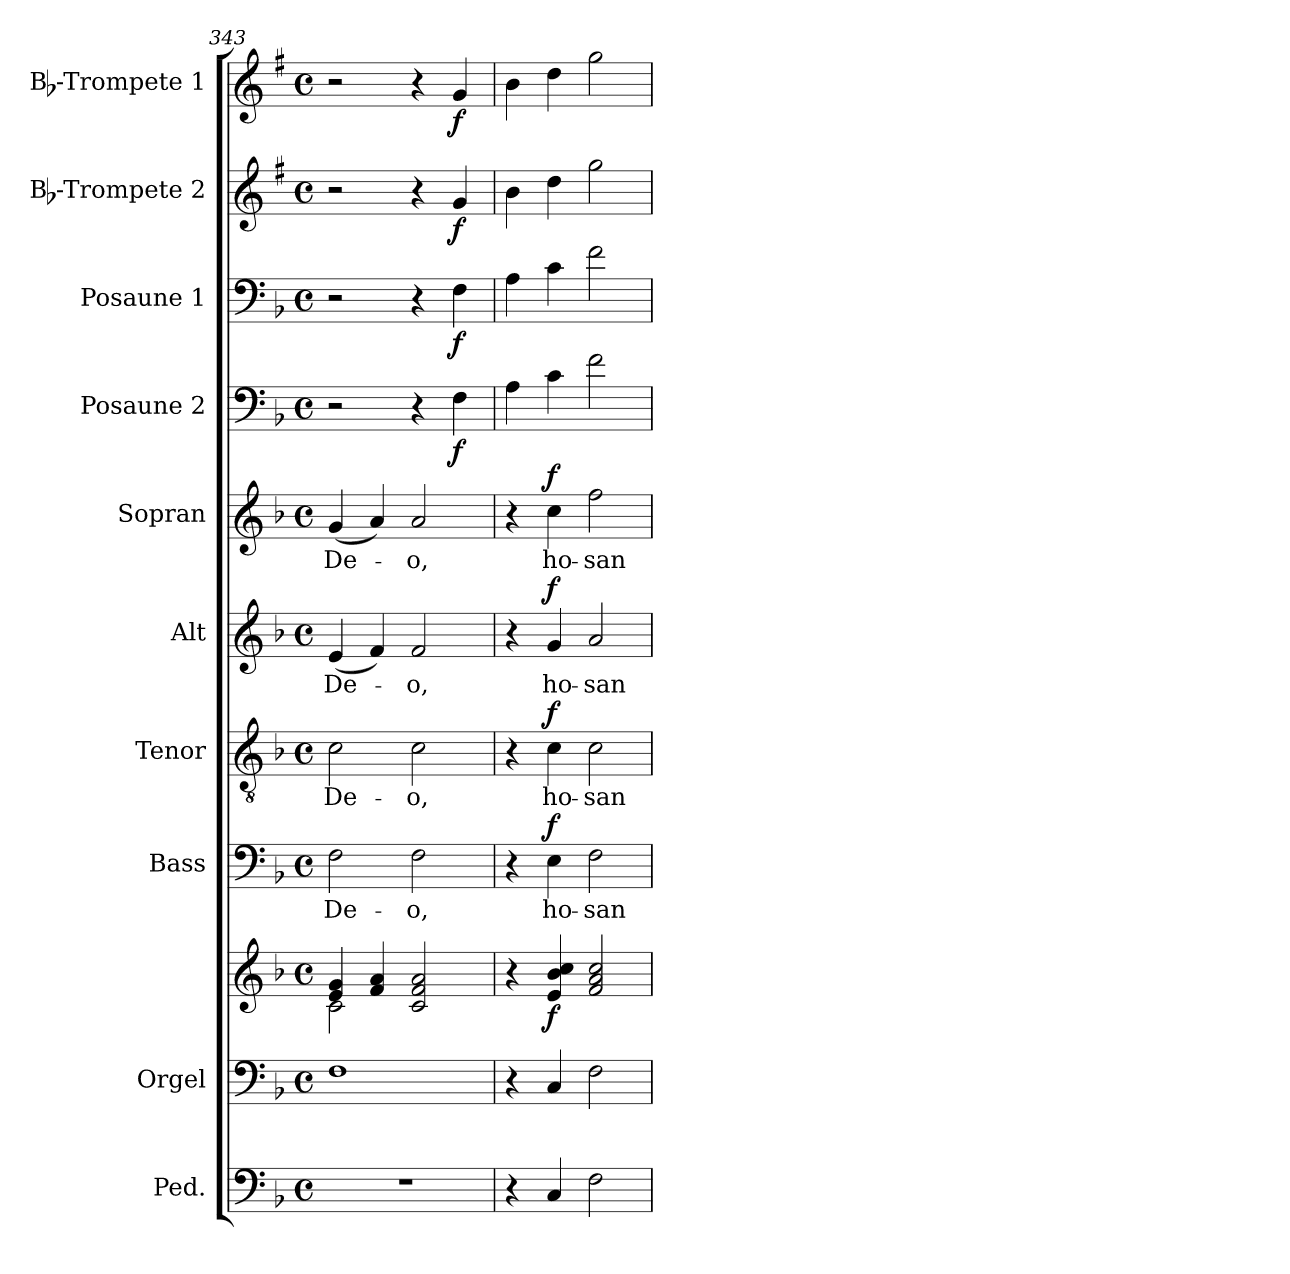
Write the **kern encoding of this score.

**kern	**kern	**kern	**dynam	**kern	**text	**dynam	**kern	**text	**dynam	**kern	**text	**dynam	**kern	**text	**dynam	**kern	**dynam	**kern	**dynam	**kern	**dynam	**kern	**dynam
*part10	*part9	*part9	*part9	*part8	*part8	*part8	*part7	*part7	*part7	*part6	*part6	*part6	*part5	*part5	*part5	*part4	*part4	*part3	*part3	*part2	*part2	*part1	*part1
*staff11	*staff10	*staff9	*staff9/10	*staff8	*staff8	*staff8	*staff7	*staff7	*staff7	*staff6	*staff6	*staff6	*staff5	*staff5	*staff5	*staff4	*staff4	*staff3	*staff3	*staff2	*staff2	*staff1	*staff1
*I"Ped.	*I"Orgel	*	*	*I"Bass	*	*	*I"Tenor	*	*	*I"Alt	*	*	*I"Sopran	*	*	*I"Posaune 2	*	*I"Posaune 1	*	*I"Bb-Trompete 2	*	*I"Bb-Trompete 1	*
*	*I'Org.	*	*	*I'B.	*	*	*I'T.	*	*	*I'A.	*	*	*I'S.	*	*	*I'Pos. 2	*	*I'Pos. 1	*	*I'Bb Trp. 2	*	*I'Bb Trp. 1	*
*clefF4	*clefF4	*clefG2	*	*clefF4	*	*	*clefGv2	*	*	*clefG2	*	*	*clefG2	*	*	*clefF4	*	*clefF4	*	*clefG2	*	*clefG2	*
*ITrd7c12	*	*	*	*	*	*	*	*	*	*	*	*	*	*	*	*	*	*	*	*ITrd1c2	*	*ITrd1c2	*
*k[b-]	*k[b-]	*k[b-]	*	*k[b-]	*	*	*k[b-]	*	*	*k[b-]	*	*	*k[b-]	*	*	*k[b-]	*	*k[b-]	*	*k[b-]	*	*k[b-]	*
*F:	*F:	*F:	*	*F:	*	*	*F:	*	*	*F:	*	*	*F:	*	*	*F:	*	*F:	*	*F:	*	*F:	*
*M4/4	*M4/4	*M4/4	*	*M4/4	*	*	*M4/4	*	*	*M4/4	*	*	*M4/4	*	*	*M4/4	*	*M4/4	*	*M4/4	*	*M4/4	*
*met(c)	*met(c)	*met(c)	*	*met(c)	*	*	*met(c)	*	*	*met(c)	*	*	*met(c)	*	*	*met(c)	*	*met(c)	*	*met(c)	*	*met(c)	*
=343	=343	=343	=343	=343	=343	=343	=343	=343	=343	=343	=343	=343	=343	=343	=343	=343	=343	=343	=343	=343	=343	=343	=343
*	*	*^	*	*	*	*	*	*	*	*	*	*	*	*	*	*	*	*	*	*	*	*	*
!	!	!	!	!	!	!LO:LY:b	!	!	!LO:LY:b	!	!	!LO:LY:b	!	!	!LO:LY:b	!	!	!	!	!	!	!	!	!
1r	1F	4e/ 4g/	2c\	.	2F\	De-	.	2c\	De-	.	(<4e/	De-	.	(<4g/	De-	.	2r	.	2r	.	2r	.	2r	.
.	.	4f/ 4a/	.	.	.	.	.	.	.	.	4f/)	.	.	4a/)	.	.	.	.	.	.	.	.	.	.
!	!	!	!	!	!	!LO:LY:b	!	!	!LO:LY:b	!	!	!LO:LY:b	!	!	!LO:LY:b	!	!	!	!	!	!	!	!	!
.	.	2c/ 2f/ 2a/	2ryy	.	2F\	-o,	.	2c\	-o,	.	2f/	-o,	.	2a/	-o,	.	4r	.	4r	.	4r	.	4r	.
!	!	!	!	!	!	!	!	!	!	!	!	!	!	!	!	!	!	!LO:DY:b	!	!LO:DY:b	!	!LO:DY:b	!	!LO:DY:b
.	.	.	.	.	.	.	.	.	.	.	.	.	.	.	.	.	4F\	f	4F\	f	4f/	f	4f/	f
*	*	*v	*v	*	*	*	*	*	*	*	*	*	*	*	*	*	*	*	*	*	*	*	*	*
=344	=344	=344	=344	=344	=344	=344	=344	=344	=344	=344	=344	=344	=344	=344	=344	=344	=344	=344	=344	=344	=344	=344	=344
4r	4r	4r	.	4r	.	.	4r	.	.	4r	.	.	4r	.	.	4A\	.	4A\	.	4a\	.	4a\	.
!	!	!	!LO:DY:b	!	!LO:LY:b	!LO:DY:a	!	!LO:LY:b	!LO:DY:a	!	!LO:LY:b	!LO:DY:a	!	!LO:LY:b	!LO:DY:a	!	!	!	!	!	!	!	!
4CC/	4C/	4e/ 4b-/ 4cc/	f	4E\	ho-	f	4c\	ho-	f	4g/	ho-	f	4cc\	ho-	f	4c\	.	4c\	.	4cc\	.	4cc\	.
!	!	!	!	!	!LO:LY:b	!	!	!LO:LY:b	!	!	!LO:LY:b	!	!	!LO:LY:b	!	!	!	!	!	!	!	!	!
2FF\	2F\	2f/ 2a/ 2cc/	.	2F\	-san-	.	2c\	-san-	.	2a/	-san-	.	2ff\	-san-	.	2f\	.	2f\	.	2ff\	.	2ff\	.
=	=	=	=	=	=	=	=	=	=	=	=	=	=	=	=	=	=	=	=	=	=	=	=
*-	*-	*-	*-	*-	*-	*-	*-	*-	*-	*-	*-	*-	*-	*-	*-	*-	*-	*-	*-	*-	*-	*-	*-
